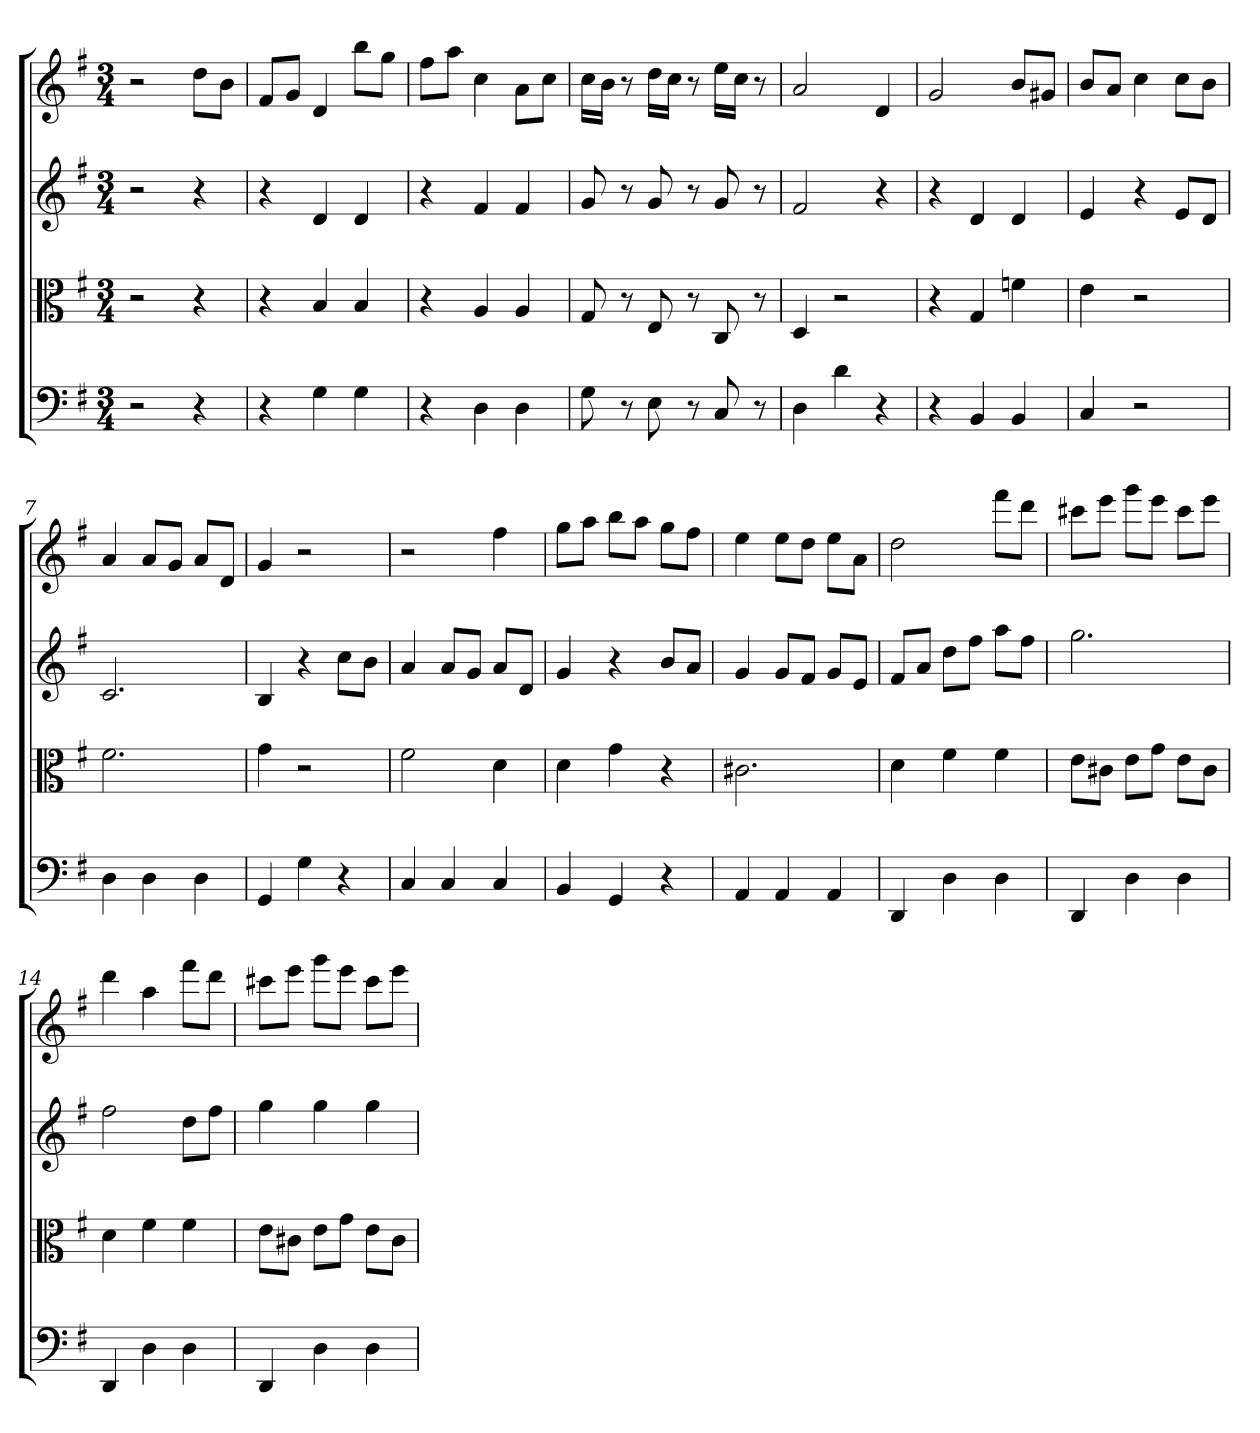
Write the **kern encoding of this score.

**kern	**kern	**kern	**kern
*part4	*part3	*part2	*part1
*staff4	*staff3	*staff2	*staff1
*clefF4	*clefC3	*	*
*k[f#]	*k[f#]	*k[f#]	*k[f#]
*G:	*G:	*G:	*G:
*M3/4	*M3/4	*M3/4	*M3/4
=	=	=	=
2r	2r	2r	2r
4r	4r	4r	8ddL
.	.	.	8bJ
=1	=1	=1	=1
4r	4r	4r	8f#L
.	.	.	8gJ
4G	4B	4d	4d
4G	4B	4d	8bbL
.	.	.	8ggJ
=2	=2	=2	=2
4r	4r	4r	8ff#L
.	.	.	8aaJ
4D	4A	4f#	4cc
4D	4A	4f#	8aL
.	.	.	8ccJ
=3	=3	=3	=3
8G	8G	8g	16ccLL
.	.	.	16bJJ
8r	8r	8r	8r
8E	8E	8g	16ddLL
.	.	.	16ccJJ
8r	8r	8r	8r
8C	8C	8g	16eeLL
.	.	.	16ccJJ
8r	8r	8r	8r
=4	=4	=4	=4
4D	4D	2f#	2a
4d	2r	.	.
4r	.	4r	4d
=5	=5	=5	=5
4r	4r	4r	2g
4BB	4G	4d	.
4BB	4fn	4d	8bL
.	.	.	8g#XJ
=6	=6	=6	=6
4C	4e	4e	8bL
.	.	.	8aJ
2r	2r	4r	4cc
.	.	8eL	8ccL
.	.	8dJ	8bJ
=7	=7	=7	=7
4D	2.f#	2.c	4a
4D	.	.	8aL
.	.	.	8gJ
4D	.	.	8aL
.	.	.	8dJ
=8	=8	=8	=8
4GG	4g	4B	4g
4G	2r	4r	2r
4r	.	8ccL	.
.	.	8bJ	.
=9	=9	=9	=9
4C	2f#	4a	2r
4C	.	8aL	.
.	.	8gJ	.
4C	4d	8aL	4ff#
.	.	8dJ	.
=10	=10	=10	=10
4BB	4d	4g	8ggL
.	.	.	8aaJ
4GG	4g	4r	8bbL
.	.	.	8aaJ
4r	4r	8bL	8ggL
.	.	8aJ	8ff#J
=11	=11	=11	=11
4AA	2.c#X	4g	4ee
4AA	.	8gL	8eeL
.	.	8f#J	8ddJ
4AA	.	8gL	8eeL
.	.	8eJ	8aJ
=12	=12	=12	=12
4DD	4d	8f#L	2dd
.	.	8aJ	.
4D	4f#	8ddL	.
.	.	8ff#J	.
4D	4f#	8aaL	8fff#L
.	.	8ff#J	8dddJ
=13	=13	=13	=13
4DD	8e\L	2.gg	8ccc#XL
.	8c#X\J	.	8eeeJ
4D	8e\L	.	8gggL
.	8g\J	.	8eeeJ
4D	8e\L	.	8ccc#L
.	8c#\J	.	8eeeJ
=14	=14	=14	=14
4DD	4d	2ff#	4ddd
4D	4f#	.	4aa
4D	4f#	8ddL	8fff#L
.	.	8ff#J	8dddJ
=15	=15	=15	=15
4DD	8e\L	4gg	8ccc#XL
.	8c#X\J	.	8eeeJ
4D	8e\L	4gg	8gggL
.	8g\J	.	8eeeJ
4D	8e\L	4gg	8ccc#L
.	8c#\J	.	8eeeJ
=	=	=	=
*-	*-	*-	*-
